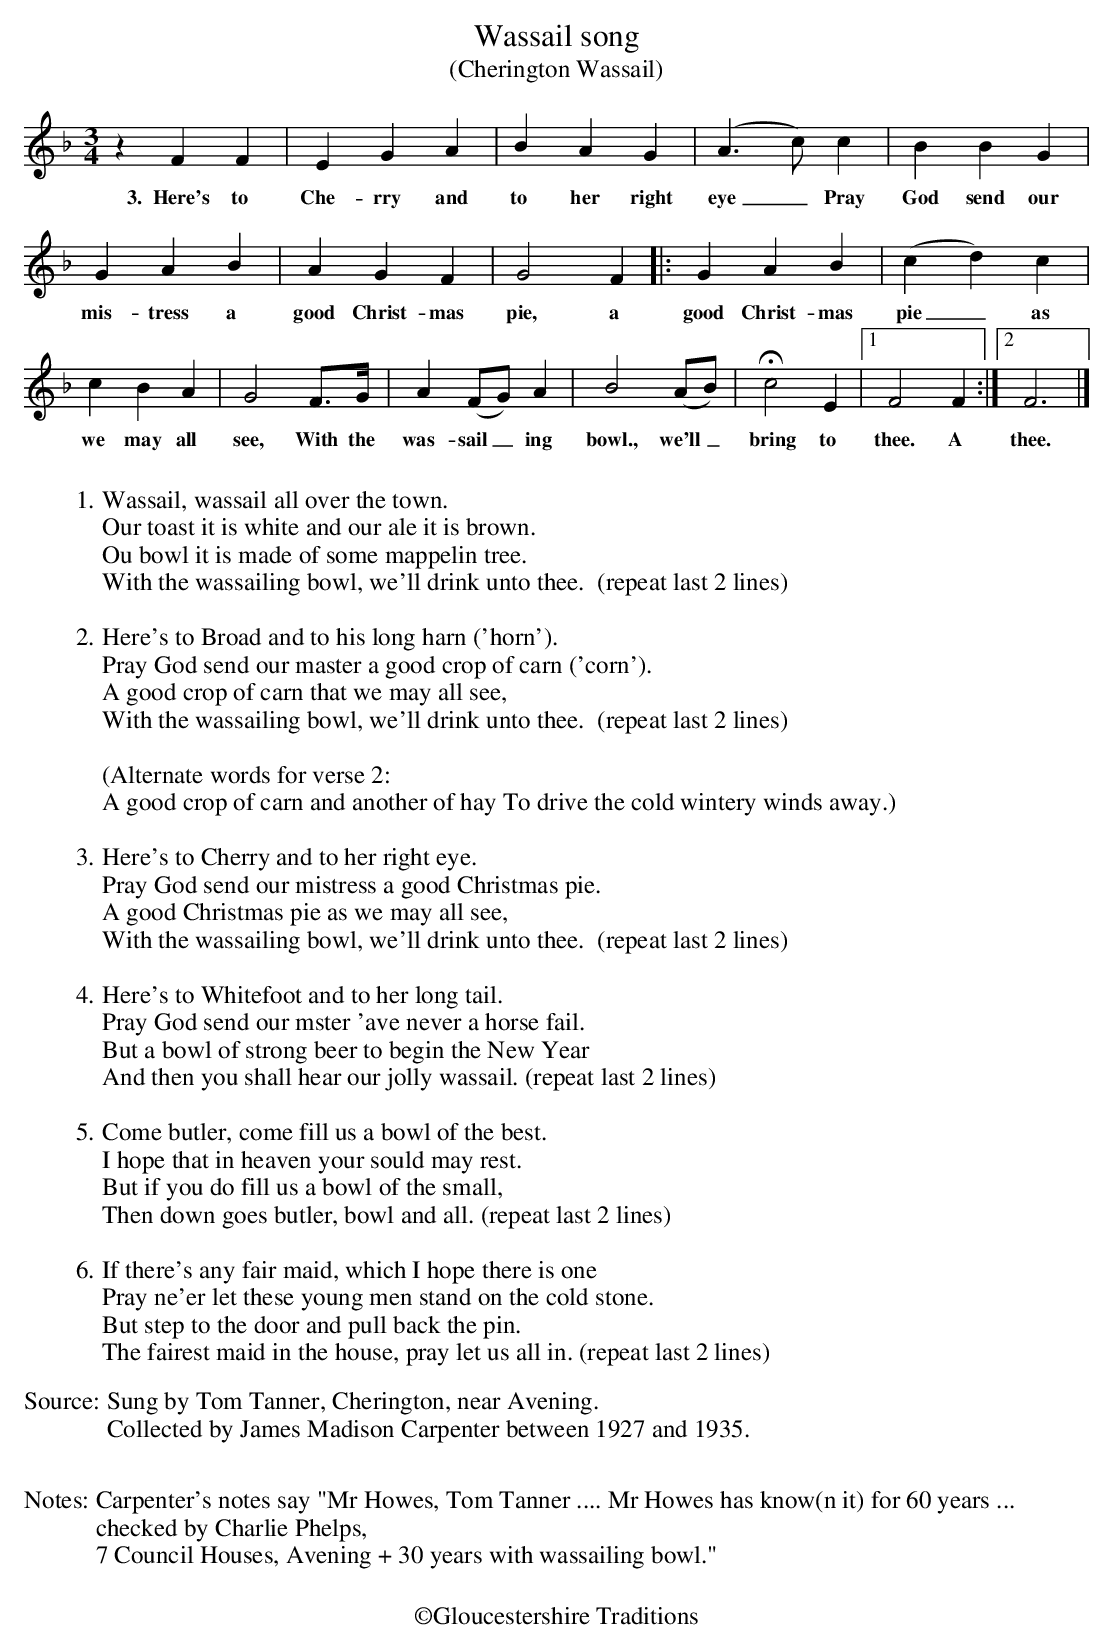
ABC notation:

X:1
T: Wassail song
T:(Cherington Wassail)
M: 3/4
L:  1/4
K: F
zFF|EGA|BAG|(A3/2c/2)c|BBG|
w:3.~~Here's to Che-rry and to her right eye_Pray God send our
GAB|AGF|G2F|:GAB|(cd)c|
w:mis-tress a good Christ-mas pie, a good Christ-mas pie_ as we may all see,
cBA|G2F/>G/|A(F/G/)A|B2(A/2B/2)|Hc2E|1F2F:|2F3|]
w:we may all see,  With the was-sail_ing bowl., we'll_ bring to thee. A thee.
w:
W:
W:1. Wassail, wassail all over the town.
W:Our toast it is white and our ale it is brown.
W:Ou bowl it is made of some mappelin tree.
W:With the wassailing bowl, we'll drink unto thee.  (repeat last 2 lines)
W:
W:2. Here's to Broad and to his long harn ('horn').
W:Pray God send our master a good crop of carn ('corn').
W:A good crop of carn that we may all see,
W:With the wassailing bowl, we'll drink unto thee.  (repeat last 2 lines)
W:
W:(Alternate words for verse 2:
W:A good crop of carn and another of hay To drive the cold wintery winds away.)
W:
W:3. Here's to Cherry and to her right eye.
W:Pray God send our mistress a good Christmas pie.
W:A good Christmas pie as we may all see,
W:With the wassailing bowl, we'll drink unto thee.  (repeat last 2 lines)
W:
W:4. Here's to Whitefoot and to her long tail.
W:Pray God send our mster 'ave never a horse fail.
W:But a bowl of strong beer to begin the New Year
W:And then you shall hear our jolly wassail. (repeat last 2 lines)
W:
W:5. Come butler, come fill us a bowl of the best.
W:I hope that in heaven your sould may rest.
W:But if you do fill us a bowl of the small,
W:Then down goes butler, bowl and all. (repeat last 2 lines)
W:
W:6. If there's any fair maid, which I hope there is one
W:Pray ne'er let these young men stand on the cold stone.
W:But step to the door and pull back the pin.
W:The fairest maid in the house, pray let us all in. (repeat last 2 lines)
W:
